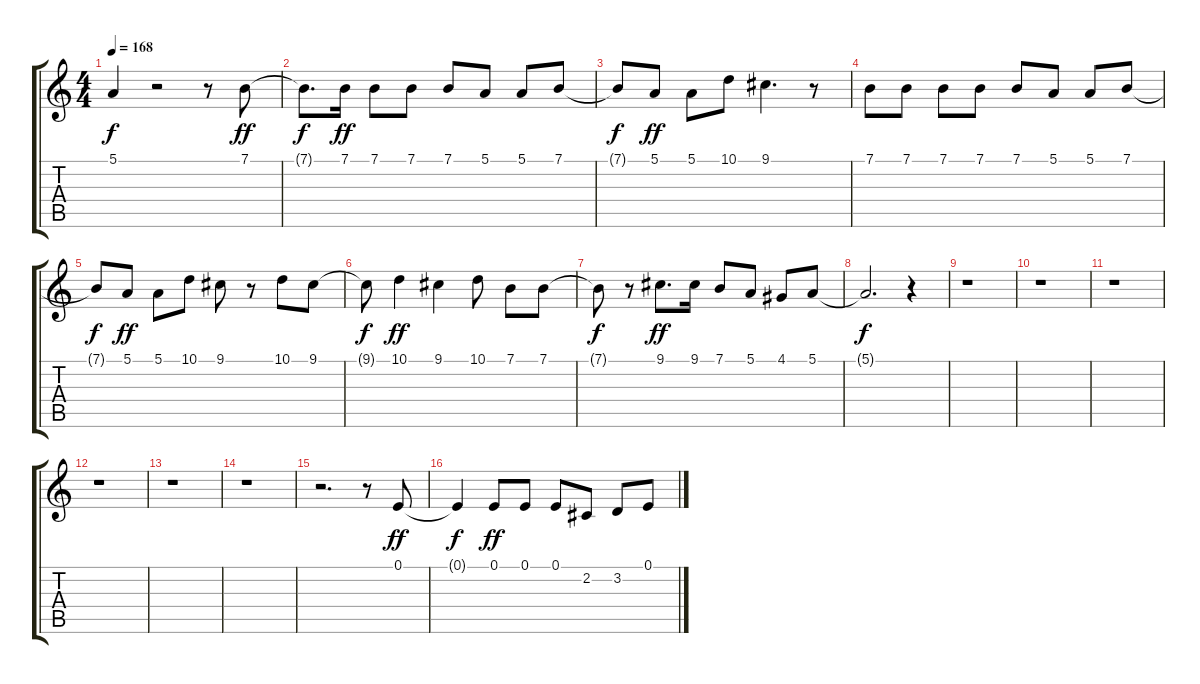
\track "" {instrument clarinet}
\staff {score tabs}
\tuning (E4 B3 G3 D3 A2 E2) {hide}
\ts (4 4)
\tempo 168
\clef g2
\ks c
5.1{t}.4{dy f} r.2 r.8 7.1.8{dy ff} |
7.1{t}.8{d dy f} 7.1.16{dy ff} 7.1.8 7.1.8 7.1.8 5.1.8 5.1.8 7.1.8 |
7.1{t}.8{dy f} 5.1.8{dy ff} 5.1.8 10.1.8 9.1.4{d} r.8 |
7.1.8 7.1.8 7.1.8 7.1.8 7.1.8 5.1.8 5.1.8 7.1.8 |
7.1{t}.8{dy f} 5.1.8{dy ff} 5.1.8 10.1.8 9.1.8 r.8 10.1.8 9.1.8 |
9.1{t}.8{dy f} 10.1.4{dy ff} 9.1.4 10.1.8 7.1.8 7.1.8 |
7.1{t}.8{dy f} r.8 9.1.8{d dy ff} 9.1.16 7.1.8 5.1.8 4.1.8 5.1.8 |
5.1{t}.2{d dy f} r.4 |
r.1 |
r.1 |
r.1 |
r.1 |
r.1 |
r.1 |
r.2{d} r.8 0.1.8{dy ff} |
0.1{t}.4{dy f} 0.1.8{dy ff} 0.1.8 0.1.8 2.2.8 3.2.8 0.1.8
